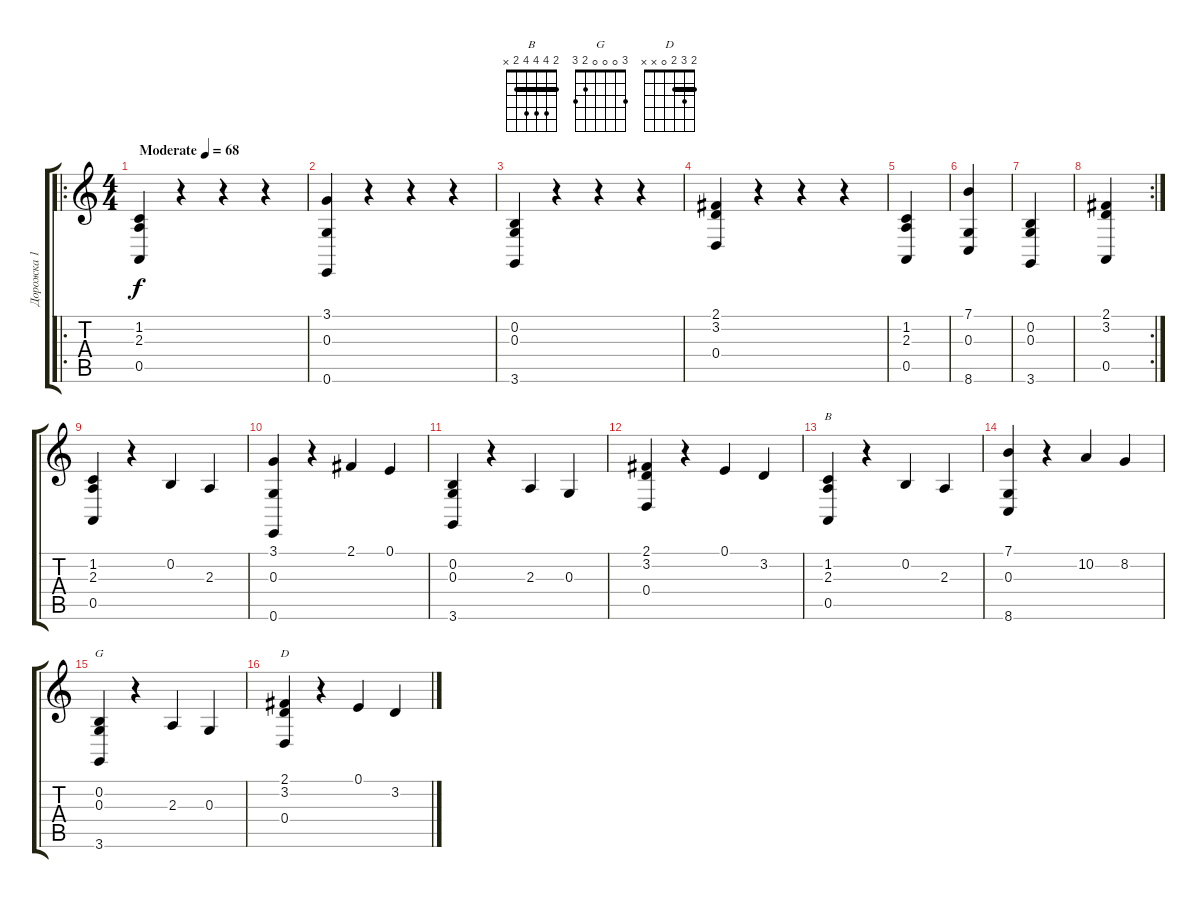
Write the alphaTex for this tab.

\track ("Дорожка 1" "Дорожка 1") {instrument acousticgrandpiano}
\staff {score tabs}
\tuning (E4 B3 G3 D3 A2 E2) {hide}
\chord ("B" 2 4 4 4 2 x) {barre 2}
\chord ("G" 3 0 0 0 2 3)
\chord ("D" 2 3 2 0 x x) {barre 2}
\ro
\ts (4 4)
\tempo (68 "Moderate")
\clef g2
\ks c
(1.2 2.3 0.5).4{dy f instrument acousticgrandpiano} r.4 r.4 r.4 |
(3.1 0.3 0.6).4 r.4 r.4 r.4 |
(0.2 0.3 3.6).4 r.4 r.4 r.4 |
(2.1 3.2 0.4).4 r.4 r.4 r.4 |
(1.2 2.3 0.5).4 |
(7.1 0.3 8.6).4 |
(0.2 0.3 3.6).4 |
\rc 2
(2.1 3.2 0.5).4 |
(1.2 2.3 0.5).4 r.4 0.2.4 2.3.4 |
(3.1 0.3 0.6).4 r.4 2.1.4 0.1.4 |
(0.2 0.3 3.6).4 r.4 2.3.4 0.3.4 |
(2.1 3.2 0.4).4 r.4 0.1.4 3.2.4 |
(1.2 2.3 0.5).4{ch "B"} r.4 0.2.4 2.3.4 |
(7.1 0.3 8.6).4 r.4 10.2.4 8.2.4 |
(0.2 0.3 3.6).4{ch "G"} r.4 2.3.4 0.3.4 |
(2.1 3.2 0.4).4{ch "D"} r.4 0.1.4 3.2.4
